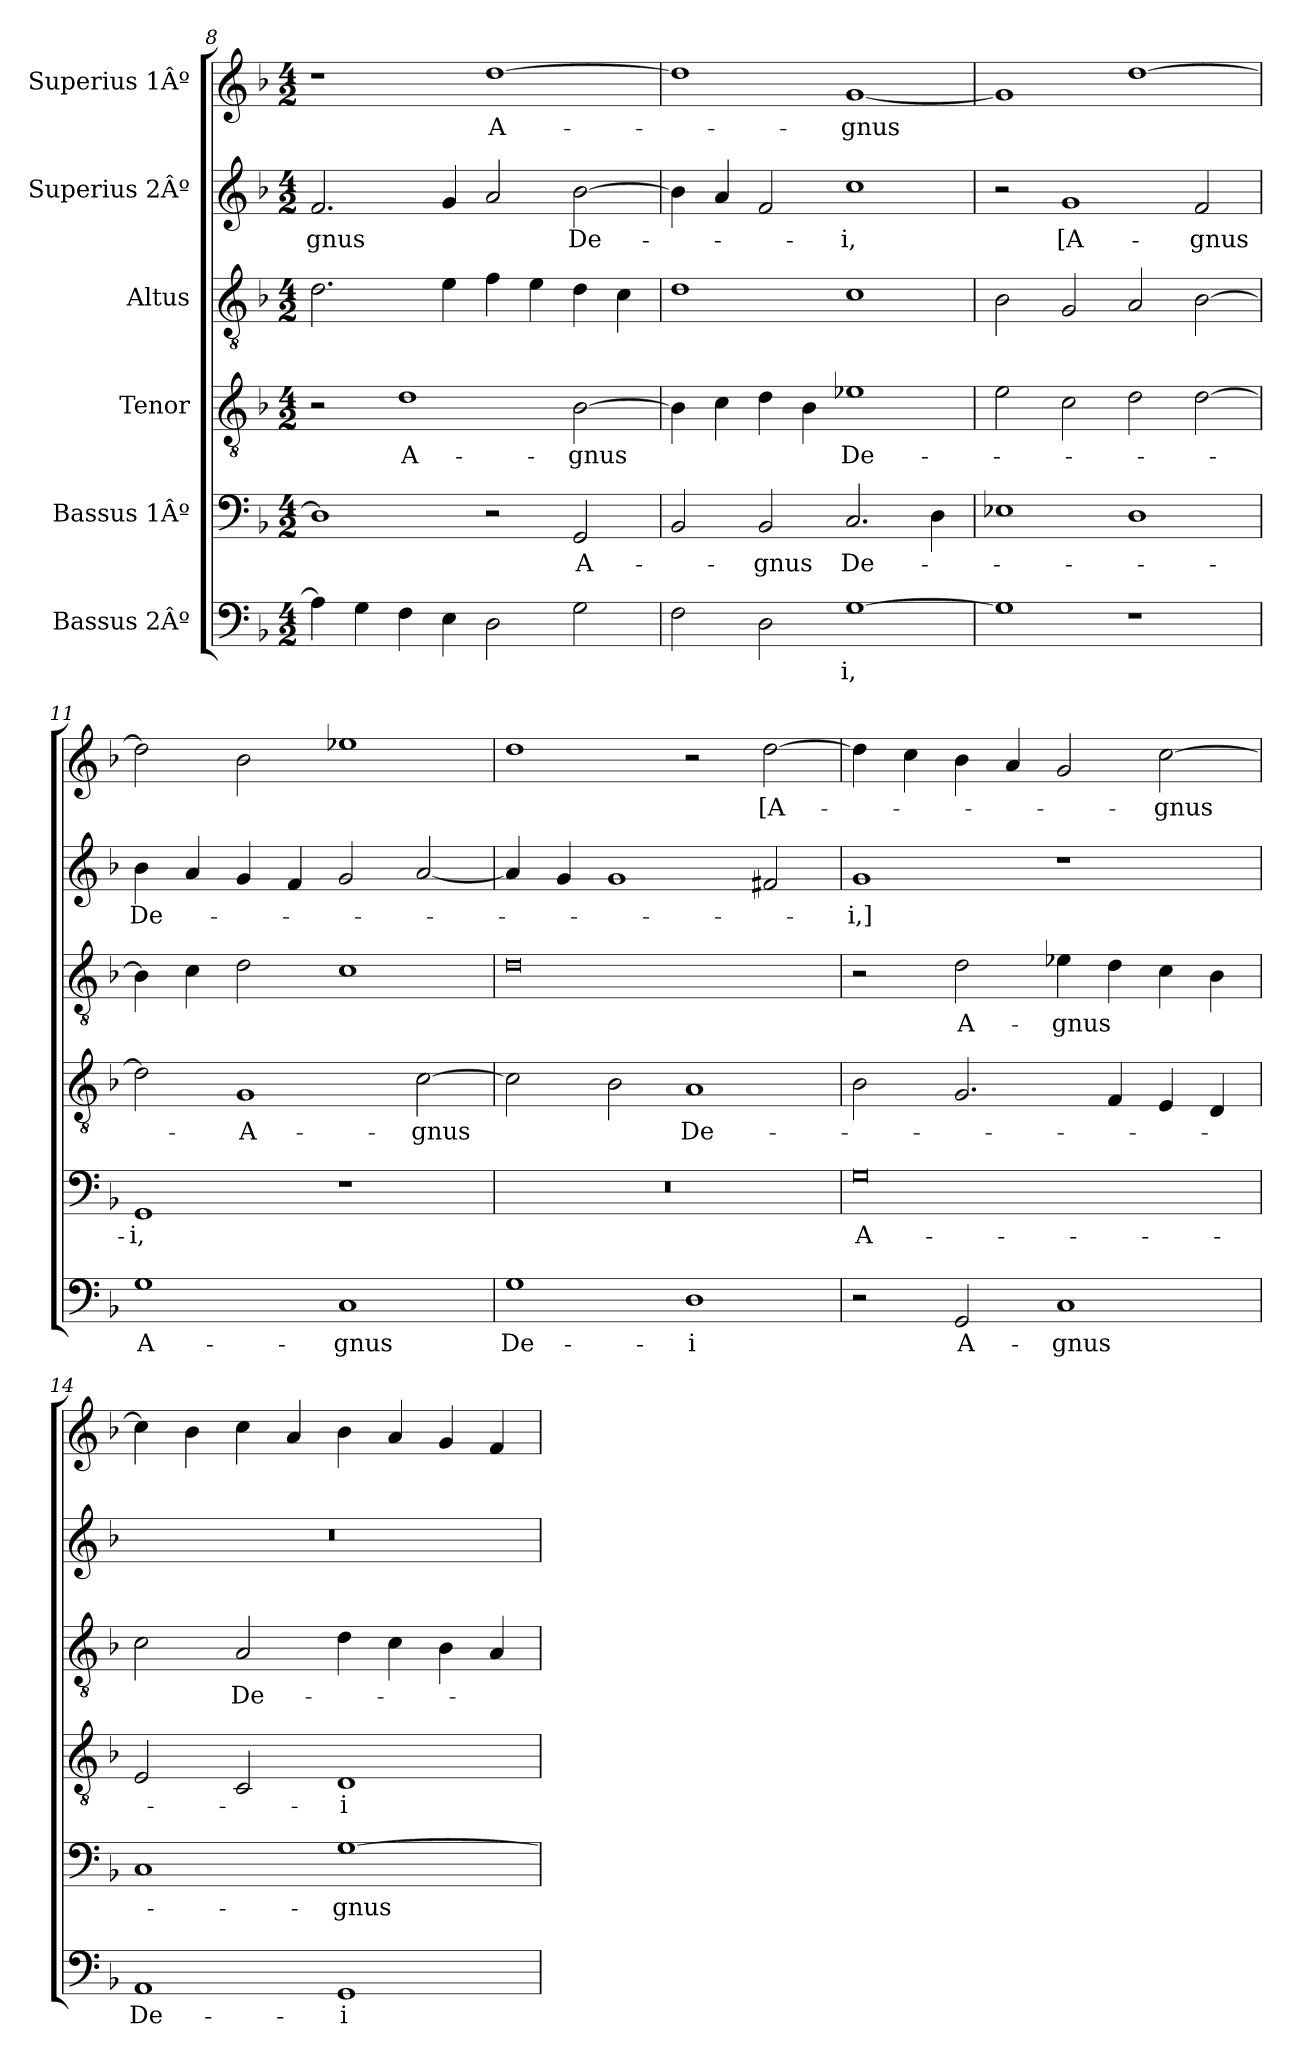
**kern	**text	**kern	**text	**kern	**text	**kern	**text	**kern	**text	**kern	**text
*part6	*part6	*part5	*part5	*part4	*part4	*part3	*part3	*part2	*part2	*part1	*part1
*staff6	*staff6	*staff5	*staff5	*staff4	*staff4	*staff3	*staff3	*staff2	*staff2	*staff1	*staff1
*I"Bassus 2Âº	*	*I"Bassus 1Âº	*	*I"Tenor	*	*I"Altus	*	*I"Superius 2Âº	*	*I"Superius 1Âº	*
*clefF4	*	*clefF4	*	*clefGv2	*	*clefGv2	*	*clefG2	*	*clefG2	*
*k[b-]	*	*k[b-]	*	*k[b-]	*	*k[b-]	*	*k[b-]	*	*k[b-]	*
*M4/2	*	*M4/2	*	*M4/2	*	*M4/2	*	*M4/2	*	*M4/2	*
=8	=8	=8	=8	=8	=8	=8	=8	=8	=8	=8	=8
4A\]	.	1D\]	.	2r	.	2.d\	.	2.f/	-gnus	1r	.
4G\	.	.	.	.	.	.	.	.	.	.	.
4F\	.	.	.	1d\	A-	.	.	.	.	.	.
4E\	.	.	.	.	.	4e\	.	4g/	.	.	.
2D\	.	2r	.	.	.	4f\	.	2a/	.	[1dd\	A-
.	.	.	.	.	.	4e\	.	.	.	.	.
2G\	.	2GG/	A-	[2B-\	-gnus	4d\	.	[2b-\	De-	.	.
.	.	.	.	.	.	4c\	.	.	.	.	.
=9	=9	=9	=9	=9	=9	=9	=9	=9	=9	=9	=9
2F\	.	2BB-/	.	4B-\]	.	1d\	.	4b-\]	.	1dd\]	.
.	.	.	.	4c\	.	.	.	4a/	.	.	.
2D\	.	2BB-/	-gnus	4d\	.	.	.	2f/	.	.	.
.	.	.	.	4B-\	.	.	.	.	.	.	.
[1G\	-i,	2.C/	De-	1e-X\	De-	1c\	.	1cc\	-i,	[1g/	-gnus
.	.	4D\	.	.	.	.	.	.	.	.	.
=10	=10	=10	=10	=10	=10	=10	=10	=10	=10	=10	=10
1G\]	.	1E-X\	.	2e\	.	2B-\	.	2r	.	1g/]	.
.	.	.	.	2c\	.	2G/	.	1g/	[A-	.	.
1r	.	1D\	.	2d\	.	2A/	.	.	.	[1dd\	.
.	.	.	.	[2d\	.	[2B-\	.	2f/	-gnus	.	.
=11	=11	=11	=11	=11	=11	=11	=11	=11	=11	=11	=11
1G\	A-	1GG/	-i,	2d\]	.	4B-\]	.	4b-\	De-	2dd\]	.
.	.	.	.	.	.	4c\	.	4a/	.	.	.
.	.	.	.	1G/	-A-	2d\	.	4g/	.	2b-\	.
.	.	.	.	.	.	.	.	4f/	.	.	.
1C/	-gnus	1r	.	.	.	1c\	.	2g/	.	1ee-X\	.
.	.	.	.	[2c\	-gnus	.	.	[2a/	.	.	.
=12	=12	=12	=12	=12	=12	=12	=12	=12	=12	=12	=12
1G\	De-	0r	.	2c\]	.	0d\	.	4a/]	.	1dd\	.
.	.	.	.	.	.	.	.	4g/	.	.	.
.	.	.	.	2B-\	.	.	.	1g/	.	.	.
1D\	-i	.	.	1A/	De-	.	.	.	.	2r	.
.	.	.	.	.	.	.	.	2f#X/	.	[2dd\	[A-
=13	=13	=13	=13	=13	=13	=13	=13	=13	=13	=13	=13
2r	.	0G\	A-	2B-\	.	2r	.	1g/	-i,]	4dd\]	.
.	.	.	.	.	.	.	.	.	.	4cc\	.
2GG/	A-	.	.	2.G/	.	2d\	-A-	.	.	4b-\	.
.	.	.	.	.	.	.	.	.	.	4a/	.
1C/	-gnus	.	.	.	.	4e-X\	-gnus	1r	.	2g/	.
.	.	.	.	4F/	.	4d\	.	.	.	.	.
.	.	.	.	4E/	.	4c\	.	.	.	[2cc\	-gnus
.	.	.	.	4D/	.	4B-\	.	.	.	.	.
=14	=14	=14	=14	=14	=14	=14	=14	=14	=14	=14	=14
1AA/	De-	1C/	.	2E/	.	2c\	.	0r	.	4cc\]	.
.	.	.	.	.	.	.	.	.	.	4b-\	.
.	.	.	.	2C/	.	2A/	De-	.	.	4cc\	.
.	.	.	.	.	.	.	.	.	.	4a/	.
1GG/	-i	[1G\	-gnus	1D/	-i	4d\	.	.	.	4b-\	.
.	.	.	.	.	.	4c\	.	.	.	4a/	.
.	.	.	.	.	.	4B-\	.	.	.	4g/	.
.	.	.	.	.	.	4A/	.	.	.	4f/	.
=	=	=	=	=	=	=	=	=	=	=	=
*-	*-	*-	*-	*-	*-	*-	*-	*-	*-	*-	*-
